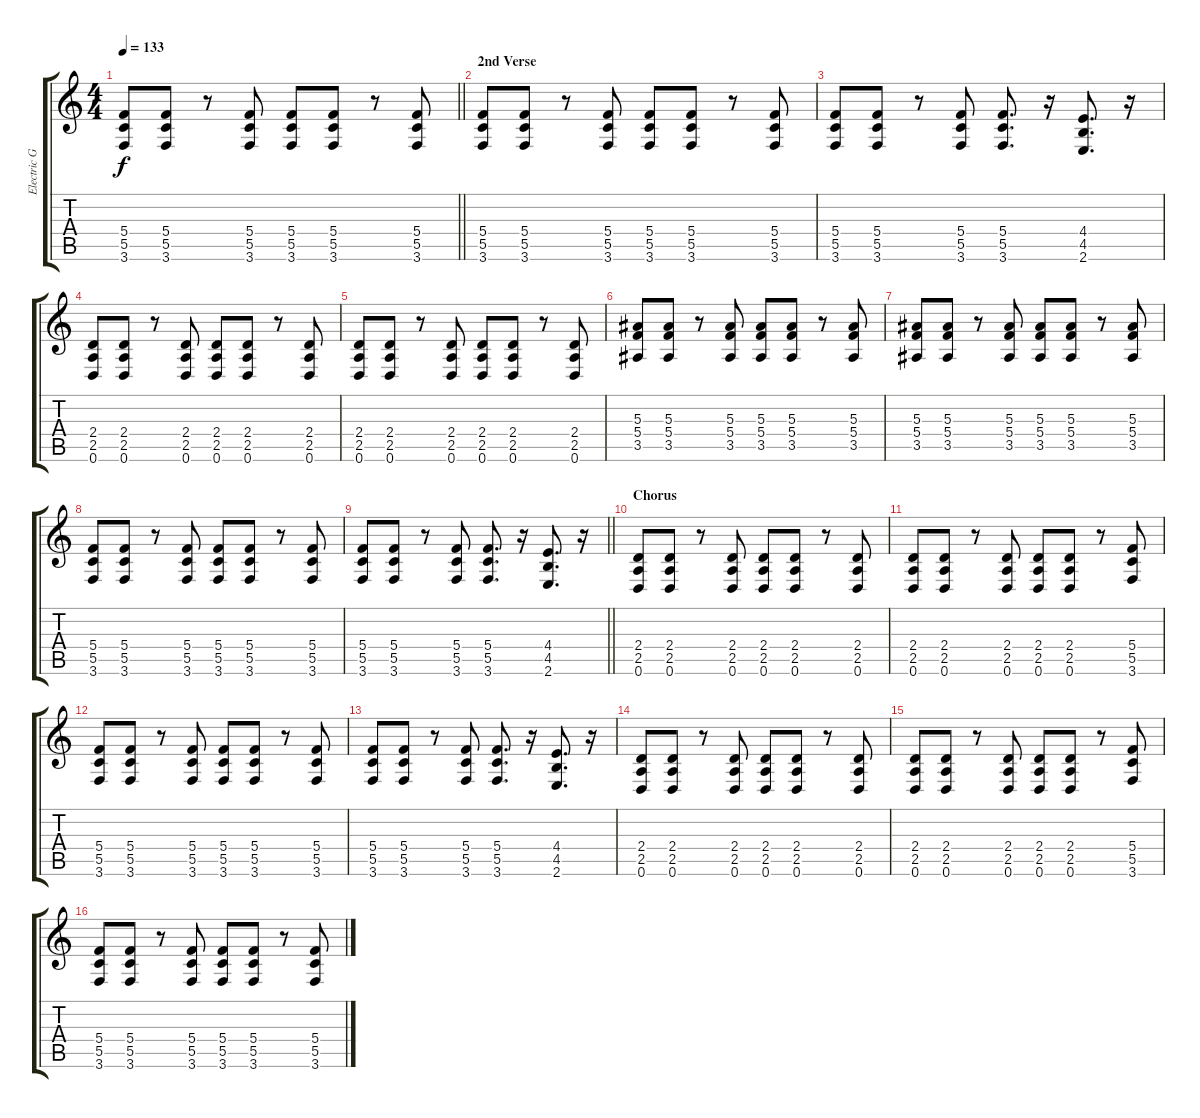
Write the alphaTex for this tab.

\track ("Electric Guitar 2 (Kirk)" "Electric G") {instrument distortionguitar}
\staff {score tabs}
\tuning (D4 A3 F3 C3 G2 D2) {hide}
\ts (4 4)
\tempo 133
\clef g2
\barLineRight lightlight
\ks c
(5.4 5.5 3.6).8{dy f} (5.4 5.5 3.6).8 r.8 (5.4 5.5 3.6).8 (5.4 5.5 3.6).8 (5.4 5.5 3.6).8 r.8 (5.4 5.5 3.6).8 |
\section ("" "2nd Verse")
(5.4 5.5 3.6).8 (5.4 5.5 3.6).8 r.8 (5.4 5.5 3.6).8 (5.4 5.5 3.6).8 (5.4 5.5 3.6).8 r.8 (5.4 5.5 3.6).8 |
(5.4 5.5 3.6).8 (5.4 5.5 3.6).8 r.8 (5.4 5.5 3.6).8 (5.4 5.5 3.6).8{d} r.16 (4.4 4.5 2.6).8{d} r.16 |
(2.4 2.5 0.6).8 (2.4 2.5 0.6).8 r.8 (2.4 2.5 0.6).8 (2.4 2.5 0.6).8 (2.4 2.5 0.6).8 r.8 (2.4 2.5 0.6).8 |
(2.4 2.5 0.6).8 (2.4 2.5 0.6).8 r.8 (2.4 2.5 0.6).8 (2.4 2.5 0.6).8 (2.4 2.5 0.6).8 r.8 (2.4 2.5 0.6).8 |
(5.3 5.4 3.5).8 (5.3 5.4 3.5).8 r.8 (5.3 5.4 3.5).8 (5.3 5.4 3.5).8 (5.3 5.4 3.5).8 r.8 (5.3 5.4 3.5).8 |
(5.3 5.4 3.5).8 (5.3 5.4 3.5).8 r.8 (5.3 5.4 3.5).8 (5.3 5.4 3.5).8 (5.3 5.4 3.5).8 r.8 (5.3 5.4 3.5).8 |
(5.4 5.5 3.6).8 (5.4 5.5 3.6).8 r.8 (5.4 5.5 3.6).8 (5.4 5.5 3.6).8 (5.4 5.5 3.6).8 r.8 (5.4 5.5 3.6).8 |
\barLineRight lightlight
(5.4 5.5 3.6).8 (5.4 5.5 3.6).8 r.8 (5.4 5.5 3.6).8 (5.4 5.5 3.6).8{d} r.16 (4.4 4.5 2.6).8{d} r.16 |
\section ("" "Chorus")
(2.4 2.5 0.6).8 (2.4 2.5 0.6).8 r.8 (2.4 2.5 0.6).8 (2.4 2.5 0.6).8 (2.4 2.5 0.6).8 r.8 (2.4 2.5 0.6).8 |
(2.4 2.5 0.6).8 (2.4 2.5 0.6).8 r.8 (2.4 2.5 0.6).8 (2.4 2.5 0.6).8 (2.4 2.5 0.6).8 r.8 (5.4 5.5 3.6).8 |
(5.4 5.5 3.6).8 (5.4 5.5 3.6).8 r.8 (5.4 5.5 3.6).8 (5.4 5.5 3.6).8 (5.4 5.5 3.6).8 r.8 (5.4 5.5 3.6).8 |
(5.4 5.5 3.6).8 (5.4 5.5 3.6).8 r.8 (5.4 5.5 3.6).8 (5.4 5.5 3.6).8{d} r.16 (4.4 4.5 2.6).8{d} r.16 |
(2.4 2.5 0.6).8 (2.4 2.5 0.6).8 r.8 (2.4 2.5 0.6).8 (2.4 2.5 0.6).8 (2.4 2.5 0.6).8 r.8 (2.4 2.5 0.6).8 |
(2.4 2.5 0.6).8 (2.4 2.5 0.6).8 r.8 (2.4 2.5 0.6).8 (2.4 2.5 0.6).8 (2.4 2.5 0.6).8 r.8 (5.4 5.5 3.6).8 |
(5.4 5.5 3.6).8 (5.4 5.5 3.6).8 r.8 (5.4 5.5 3.6).8 (5.4 5.5 3.6).8 (5.4 5.5 3.6).8 r.8 (5.4 5.5 3.6).8
